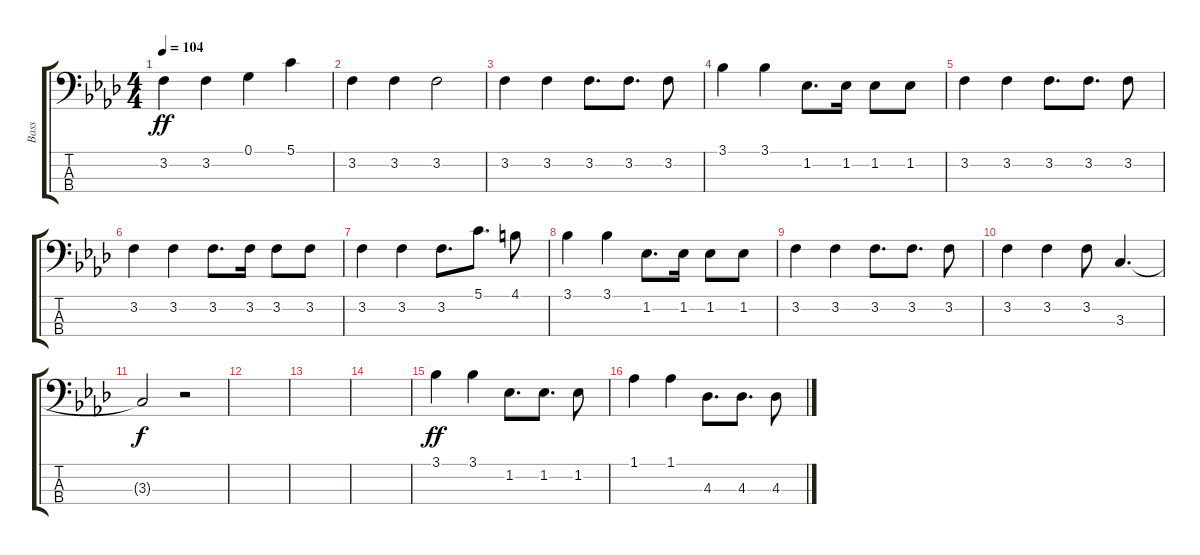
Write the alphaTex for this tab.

\track ("Bass" "Bass") {instrument acousticbass}
\staff {score tabs}
\tuning (G2 D2 A1 E1) {hide}
\ts (4 4)
\tempo 104
\clef f4
\ks ab
3.2.4{dy ff} 3.2.4 0.1.4 5.1.4 |
3.2.4 3.2.4 3.2.2 |
3.2.4 3.2.4 3.2.8{d} 3.2.8{d} 3.2.8 |
3.1.4 3.1.4 1.2.8{d} 1.2.16 1.2.8 1.2.8 |
3.2.4 3.2.4 3.2.8{d} 3.2.8{d} 3.2.8 |
3.2.4 3.2.4 3.2.8{d} 3.2.16 3.2.8 3.2.8 |
3.2.4 3.2.4 3.2.8{d} 5.1.8{d} 4.1.8 |
3.1.4 3.1.4 1.2.8{d} 1.2.16 1.2.8 1.2.8 |
3.2.4 3.2.4 3.2.8{d} 3.2.8{d} 3.2.8 |
3.2.4 3.2.4 3.2.8 3.3.4{d} |
3.3{t}.2{dy f} r.2 |
|
|
|
3.1.4{dy ff} 3.1.4 1.2.8{d} 1.2.8{d} 1.2.8 |
1.1.4 1.1.4 4.3.8{d} 4.3.8{d} 4.3.8
